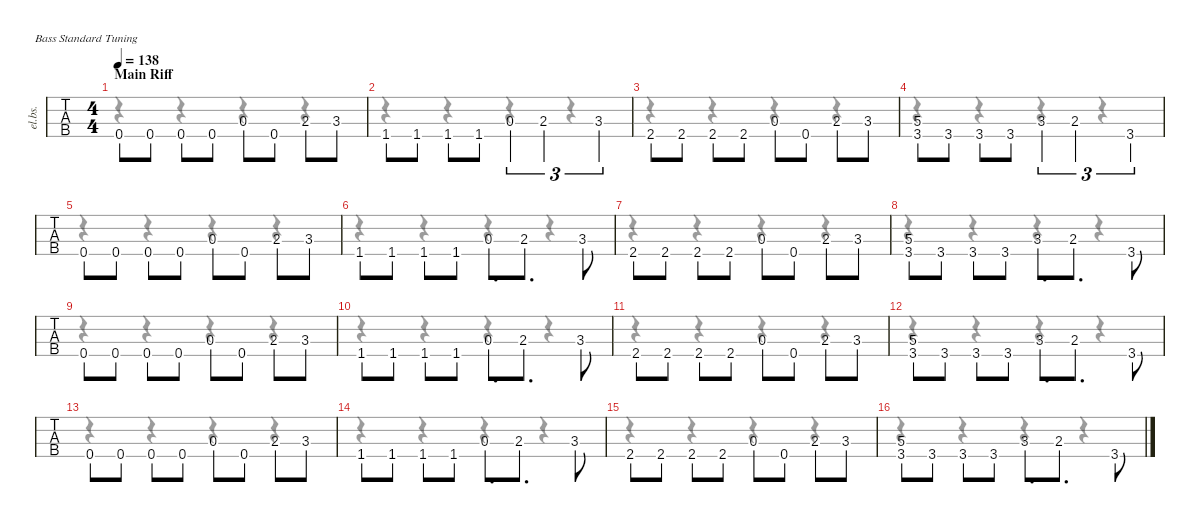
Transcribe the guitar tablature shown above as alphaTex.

\defaultSystemsLayout 4
\hideDynamics
\bracketExtendMode nobrackets
\track ("Cliff Burton (clean)" "el.bs.") {instrument electricbassfinger}
\staff {tabs}
\tuning (G2 D2 A1 E1)
\voice
\ts (4 4)
\section ("" "Main Riff")
\tempo 138
\clef f4
\ks c
0.4.8{dy f beam Up} 0.4.8{beam Up} 0.4.8{beam Up} 0.4.8{beam Up} 0.3.8{beam Up} 0.4.8{beam Up} 2.3.8{beam Up} 3.3.8{beam Up} |
1.4.8{beam Up} 1.4.8{beam Up} 1.4.8{beam Up} 1.4.8{beam Up} 0.3.4{tu (3 2) beam Up} 2.3.4{tu (3 2) beam Up} 3.3.4{tu (3 2) beam Up} |
2.4{acc #}.8{beam Up} 2.4{acc #}.8{beam Up} 2.4{acc #}.8{beam Up} 2.4{acc #}.8{beam Up} 0.3.8{beam Up} 0.4.8{beam Up} 2.3.8{beam Up} 3.3.8{beam Up} |
(5.3 3.4).8{beam Up} 3.4.8{beam Up} 3.4.8{beam Up} 3.4.8{beam Up} 3.3.4{tu (3 2) beam Up} 2.3.4{tu (3 2) beam Up} 3.4.4{tu (3 2) beam Up} |
0.4.8{beam Up} 0.4.8{beam Up} 0.4.8{beam Up} 0.4.8{beam Up} 0.3.8{beam Up} 0.4.8{beam Up} 2.3.8{beam Up} 3.3.8{beam Up} |
1.4.8{beam Up} 1.4.8{beam Up} 1.4.8{beam Up} 1.4.8{beam Up} 0.3.8{d beam Up} 2.3.8{d beam Up} 3.3.8{beam Up} |
2.4{acc #}.8{beam Up} 2.4{acc #}.8{beam Up} 2.4{acc #}.8{beam Up} 2.4{acc #}.8{beam Up} 0.3.8{beam Up} 0.4.8{beam Up} 2.3.8{beam Up} 3.3.8{beam Up} |
(5.3 3.4).8{beam Up} 3.4.8{beam Up} 3.4.8{beam Up} 3.4.8{beam Up} 3.3.8{d beam Up} 2.3.8{d beam Up} 3.4.8{beam Up} |
0.4.8{beam Up} 0.4.8{beam Up} 0.4.8{beam Up} 0.4.8{beam Up} 0.3.8{beam Up} 0.4.8{beam Up} 2.3.8{beam Up} 3.3.8{beam Up} |
1.4.8{beam Up} 1.4.8{beam Up} 1.4.8{beam Up} 1.4.8{beam Up} 0.3.8{d beam Up} 2.3.8{d beam Up} 3.3.8{beam Up} |
2.4{acc #}.8{beam Up} 2.4{acc #}.8{beam Up} 2.4{acc #}.8{beam Up} 2.4{acc #}.8{beam Up} 0.3.8{beam Up} 0.4.8{beam Up} 2.3.8{beam Up} 3.3.8{beam Up} |
(5.3 3.4).8{beam Up} 3.4.8{beam Up} 3.4.8{beam Up} 3.4.8{beam Up} 3.3.8{d beam Up} 2.3.8{d beam Up} 3.4.8{beam Up} |
0.4.8{beam Up} 0.4.8{beam Up} 0.4.8{beam Up} 0.4.8{beam Up} 0.3.8{beam Up} 0.4.8{beam Up} 2.3.8{beam Up} 3.3.8{beam Up} |
1.4.8{beam Up} 1.4.8{beam Up} 1.4.8{beam Up} 1.4.8{beam Up} 0.3.8{d beam Up} 2.3.8{d beam Up} 3.3.8{beam Up} |
2.4{acc #}.8{beam Up} 2.4{acc #}.8{beam Up} 2.4{acc #}.8{beam Up} 2.4{acc #}.8{beam Up} 0.3.8{beam Up} 0.4.8{beam Up} 2.3.8{beam Up} 3.3.8{beam Up} |
(5.3 3.4).8{beam Up} 3.4.8{beam Up} 3.4.8{beam Up} 3.4.8{beam Up} 3.3.8{d beam Up} 2.3.8{d beam Up} 3.4.8{beam Up}
\voice
\clef f4
\ottava regular
\simile none
\ks c
r.4{dy mf beam Down} r.4{beam Down} r.4{beam Down} r.4{beam Down} |
r.4{beam Down} r.4{beam Down} r.4{beam Down} r.4{beam Down} |
r.4{beam Down} r.4{beam Down} r.4{beam Down} r.4{beam Down} |
r.4{beam Down} r.4{beam Down} r.4{beam Down} r.4{beam Down} |
r.4{beam Down} r.4{beam Down} r.4{beam Down} r.4{beam Down} |
r.4{beam Down} r.4{beam Down} r.4{beam Down} r.4{beam Down} |
r.4{beam Down} r.4{beam Down} r.4{beam Down} r.4{beam Down} |
r.4{beam Down} r.4{beam Down} r.4{beam Down} r.4{beam Down} |
r.4{beam Down} r.4{beam Down} r.4{beam Down} r.4{beam Down} |
r.4{beam Down} r.4{beam Down} r.4{beam Down} r.4{beam Down} |
r.4{beam Down} r.4{beam Down} r.4{beam Down} r.4{beam Down} |
r.4{beam Down} r.4{beam Down} r.4{beam Down} r.4{beam Down} |
r.4{beam Down} r.4{beam Down} r.4{beam Down} r.4{beam Down} |
r.4{beam Down} r.4{beam Down} r.4{beam Down} r.4{beam Down} |
r.4{beam Down} r.4{beam Down} r.4{beam Down} r.4{beam Down} |
r.4{beam Down} r.4{beam Down} r.4{beam Down} r.4{beam Down}
